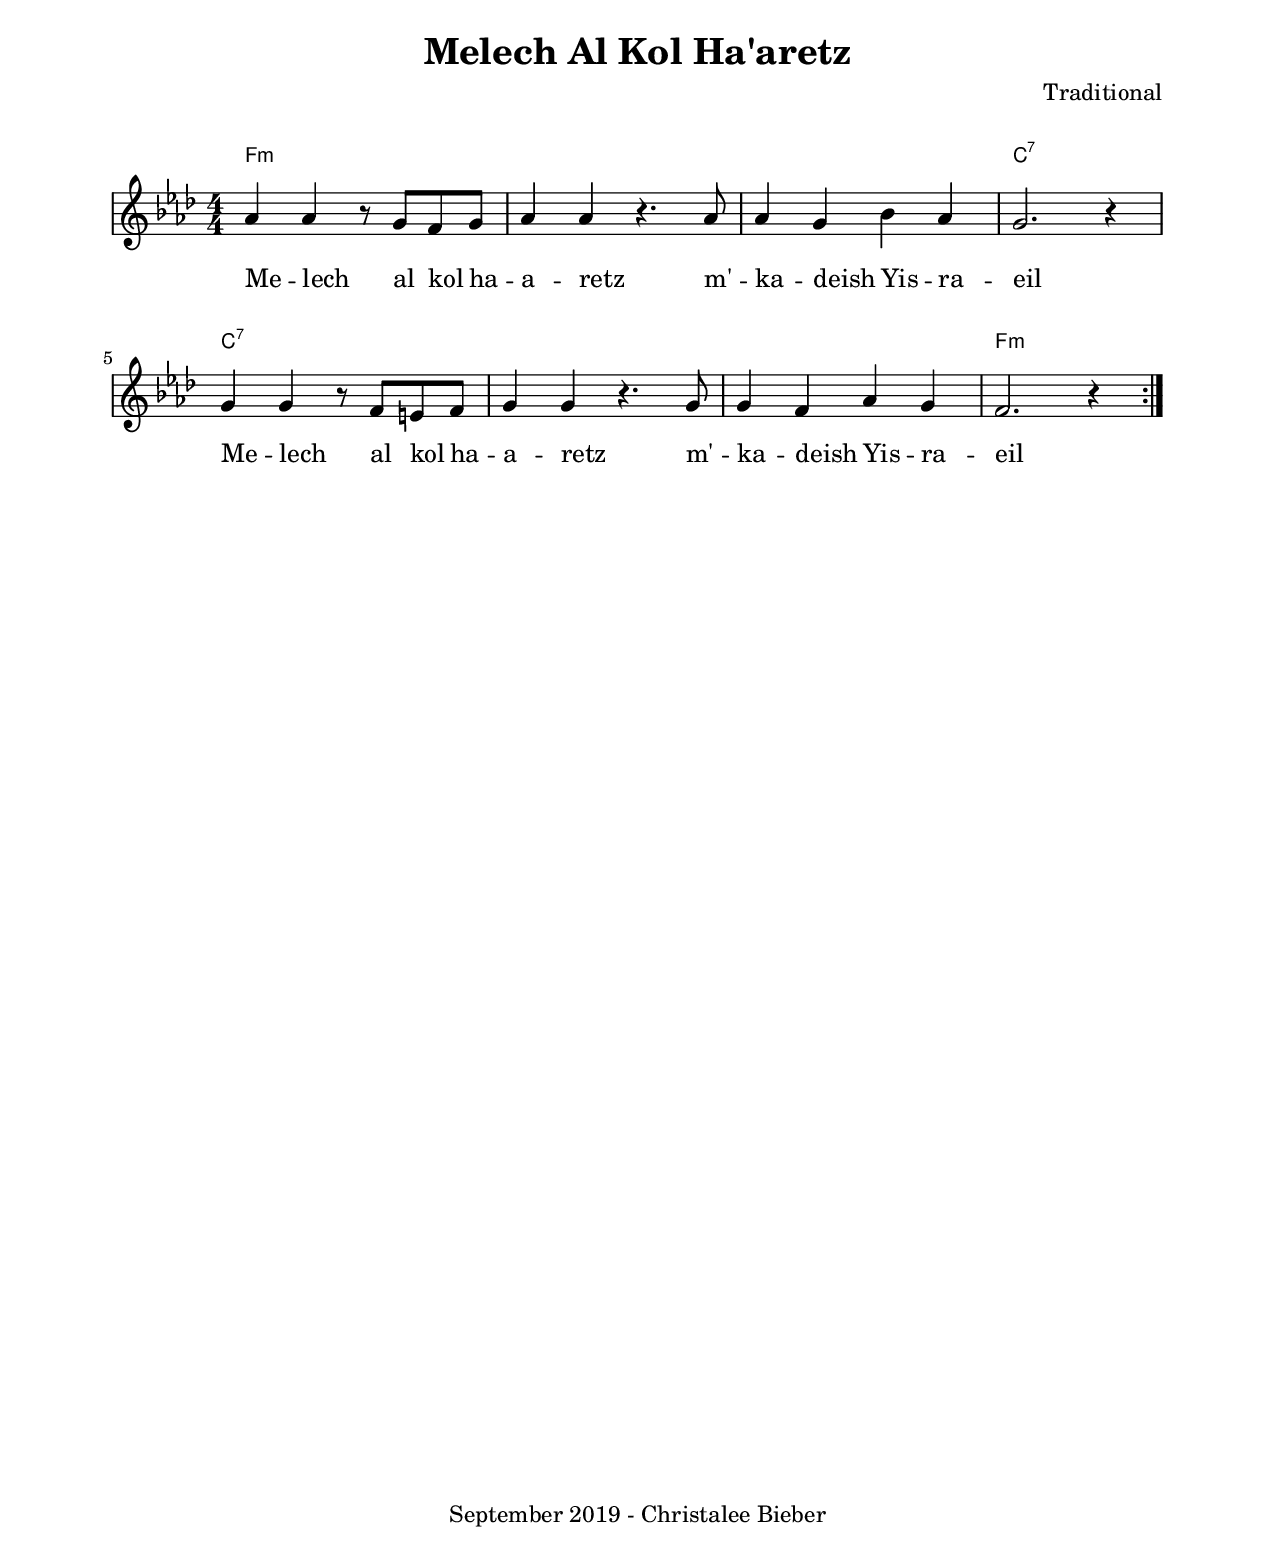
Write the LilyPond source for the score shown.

%{ TODO try shifting up a 3rd? %}
%{ Christalee Bieber
cbieber@alum.mit.edu
September 2019 %}

\paper {
	system-system-spacing.minimum-distance = #8
	system-system-spacing.padding = #4
	markup-system-spacing.minimum-distance = #8
	markup-system-spacing.padding = #4
	markup-markup-spacing.minimum-distance = #8
	score-markup-spacing.padding = #4
	#(set-paper-size "letter")
	left-margin = 0.75\in
	right-margin = 0.75\in
	top-margin = 0.5\in
	bottom-margin = 0.5\in
	indent = #0
}

\header {
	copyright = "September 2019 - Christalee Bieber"
}

\layout {
  \context {
    \Lyrics
    \override VerticalAxisGroup.nonstaff-relatedstaff-spacing.padding = #2
		\override LyricText.self-alignment-X = #LEFT
  }
  \context {
    \Score
		\numericTimeSignature
    \override RehearsalMark.padding = #3
		\override RehearsalMark.self-alignment-X = #LEFT
		\override SystemStartBar.collapse-height = #4
		\override MetronomeMark.outside-staff-priority = #10000
		\override MetronomeMark.extra-offset = #'(-8 . 2)
  }
  \context {
    \ChordNames
    chordChanges = ##t
    \override ChordName.font-size = #-1
		\override VerticalAxisGroup.nonstaff-relatedstaff-spacing.padding = #2
  }
  \context {
    \Voice
    \override BreathingSign.Y-offset = #3.5
    \dynamicUp
		\override TextScript.staff-padding = #1
  }
	\context {
		\Staff
		\override InstrumentName.padding = #2
	}
}

\midi { \tempo 4 = 90 }

#(define-markup-list-command (cantor layout props text) (markup-list?)
	(interpret-markup-list layout props
		#{\markuplist {
			\hspace #6
			\box {
				\pad-markup #1 {
					\fontsize #2 {
						\wordwrap {
							{ \bold Cantor: } { #text }
						}
					}
				}
			}
		}
		#}
	)
)


\header {
	title = "Melech Al Kol Ha'aretz"
	composer = "Traditional"
}

harmony = \chordmode {
	f1:m | f1:m | f1:m | c1:7 |
	c1:7 | c1:7 | c1:7 | f1:m |
}

melody = \relative c'' {
	\time 4/4
	\key f \minor
	\clef treble

	aes4 aes r8 g8 f g | aes4 aes r4. aes8 | aes4 g bes aes | g2. r4 |
	g4 g r8 f8 e f | g4 g r4. g8 | g4 f aes g | f2. r4 | \bar ":|."
}

verseA = \lyricmode {
	Me -- lech al kol ha -- a -- retz m' -- ka -- deish Yis -- ra -- eil
}

verseB = \lyricmode {
	Me -- lech al kol ha -- a -- retz m' -- ka -- deish ha -- sha -- bat v' --Yis -- ra -- eil
}

\score {
	<<
	\new ChordNames { \harmony }
	\new Voice = "chorus" { \melody }
	\new Lyrics \lyricsto "chorus" { \verseA \verseA }
	>>

	\layout { }
	\midi { }
}
